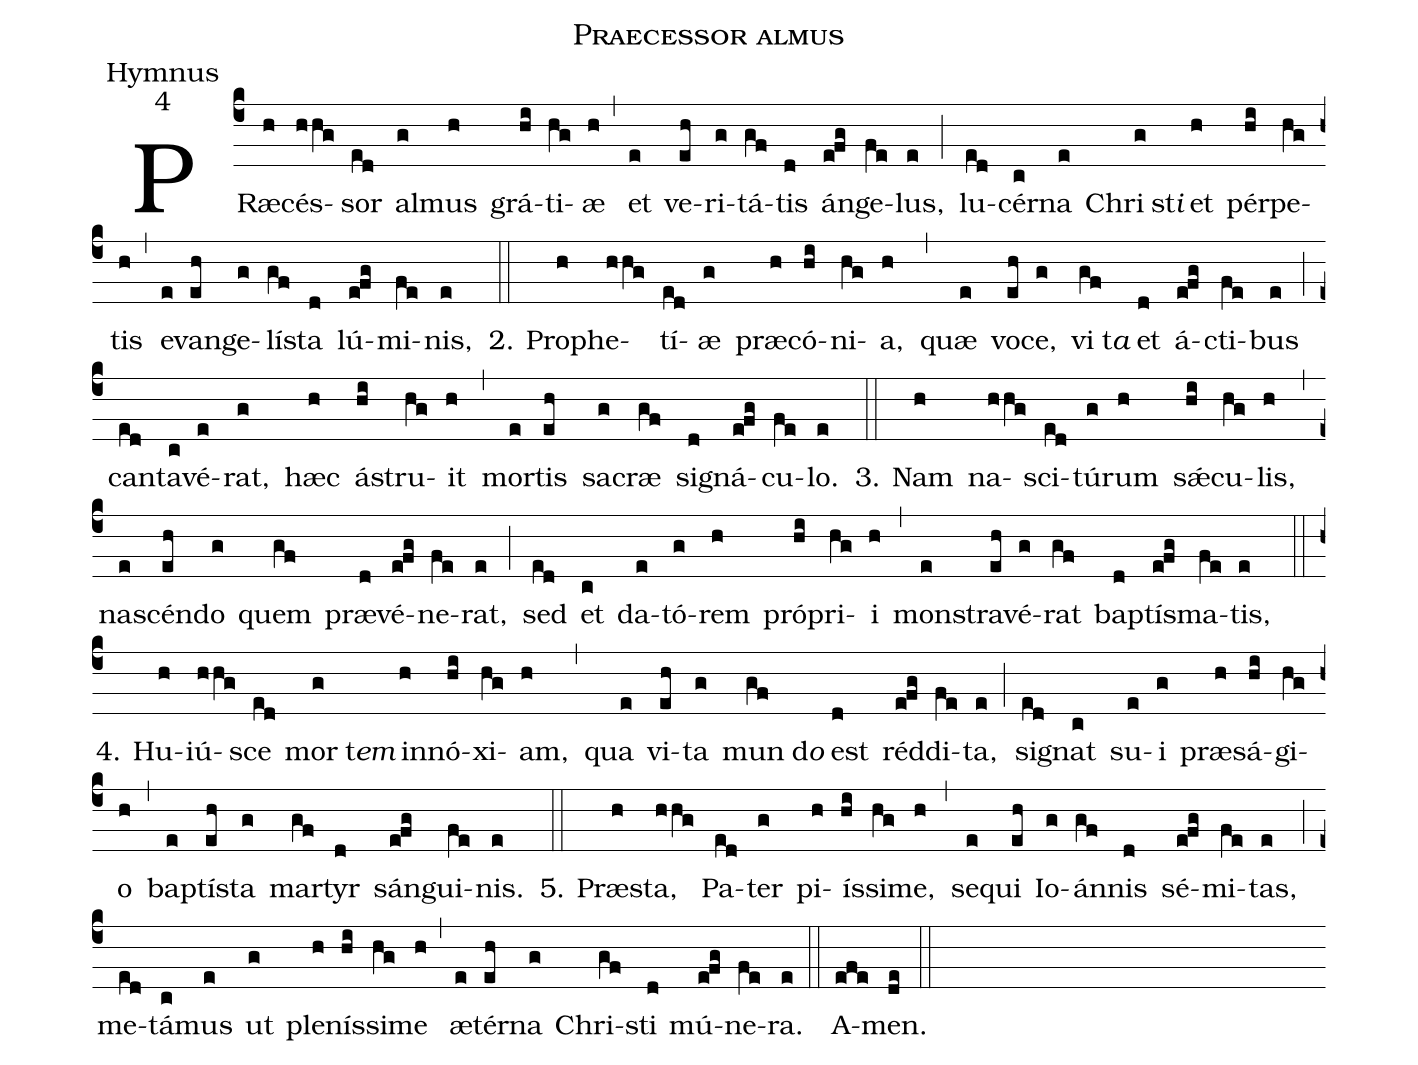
name:Praecessor almus;
office-part:Hymnus;
mode:4;
%%
(c4)PRæ(h)cés(hhg)sor(ed) al(g)mus(h) grá(hi)ti(hg)æ(h) (,)
et(e) ve(eh)ri(g)tá(gf)tis(d) án(e!fg)ge(fe)lus,(e) (;)
lu(ed)cér(c)na(e) Chri(g)st<i>i</i>() et(h) pér(hi)pe(hg)tis(h) (,)
e(e)van(eh)ge(g)lí(gf)sta(d) lú(e!fg)mi(fe)nis,(e) (::)

2. Pro(h)phe(hhg)tí(ed)æ(g) præ(h)có(hi)ni(hg)a,(h) (,)
quæ(e) vo(eh)ce,(g) vi(gf)t<i>a</i>() et(d) á(e!fg)cti(fe)bus(e) (;)
can(ed)ta(c)vé(e)rat,(g) hæc(h) á(hi)stru(hg)it(h) (,)
mor(e)tis(eh) sa(g)cræ(gf) si(d)gná(e!fg)cu(fe)lo.(e) (::)

3. Nam(h) na(hhg)sci(ed)tú(g)rum(h) s<sp>'ae</sp>(hi)cu(hg)lis,(h) (,)
na(e)scén(eh)do(g) quem(gf) præ(d)vé(e!fg)ne(fe)rat,(e) (;)
sed(ed) et(c) da(e)tó(g)rem(h) pró(hi)pri(hg)i(h) (,)
mon(e)stra(eh)vé(g)rat(gf) bap(d)tís(e!fg)ma(fe)tis,(e) (::)

4. Hu(h)iú(hhg)sce(ed) mor(g)t<i>em</i>() in(h)nó(hi)xi(hg)am,(h) (,)
qua(e) vi(eh)ta(g) mun(gf)d<i>o</i>() est(d) réd(e!fg)di(fe)ta,(e) (;)
si(ed)gnat(c) su(e)i(g) præ(h)sá(hi)gi(hg)o(h) (,)
bap(e)tí(eh)sta(g) mar(gf)tyr(d) sán(e!fg)gui(fe)nis.(e) (::)

5. Præ(h)sta,(hhg) Pa(ed)ter(g) pi(h)ís(hi)si(hg)me,(h) (,)
se(e)qui(eh) Io(g)án(gf)nis(d) sé(e!fg)mi(fe)tas,(e) (;)
me(ed)tá(c)mus(e) ut(g) ple(h)nís(hi)si(hg)me(h) (,)
æ(e)tér(eh)na(g) Chri(gf)sti(d) mú(e!fg)ne(fe)ra.(e) (::)
A(efe)men.(de) (::)
